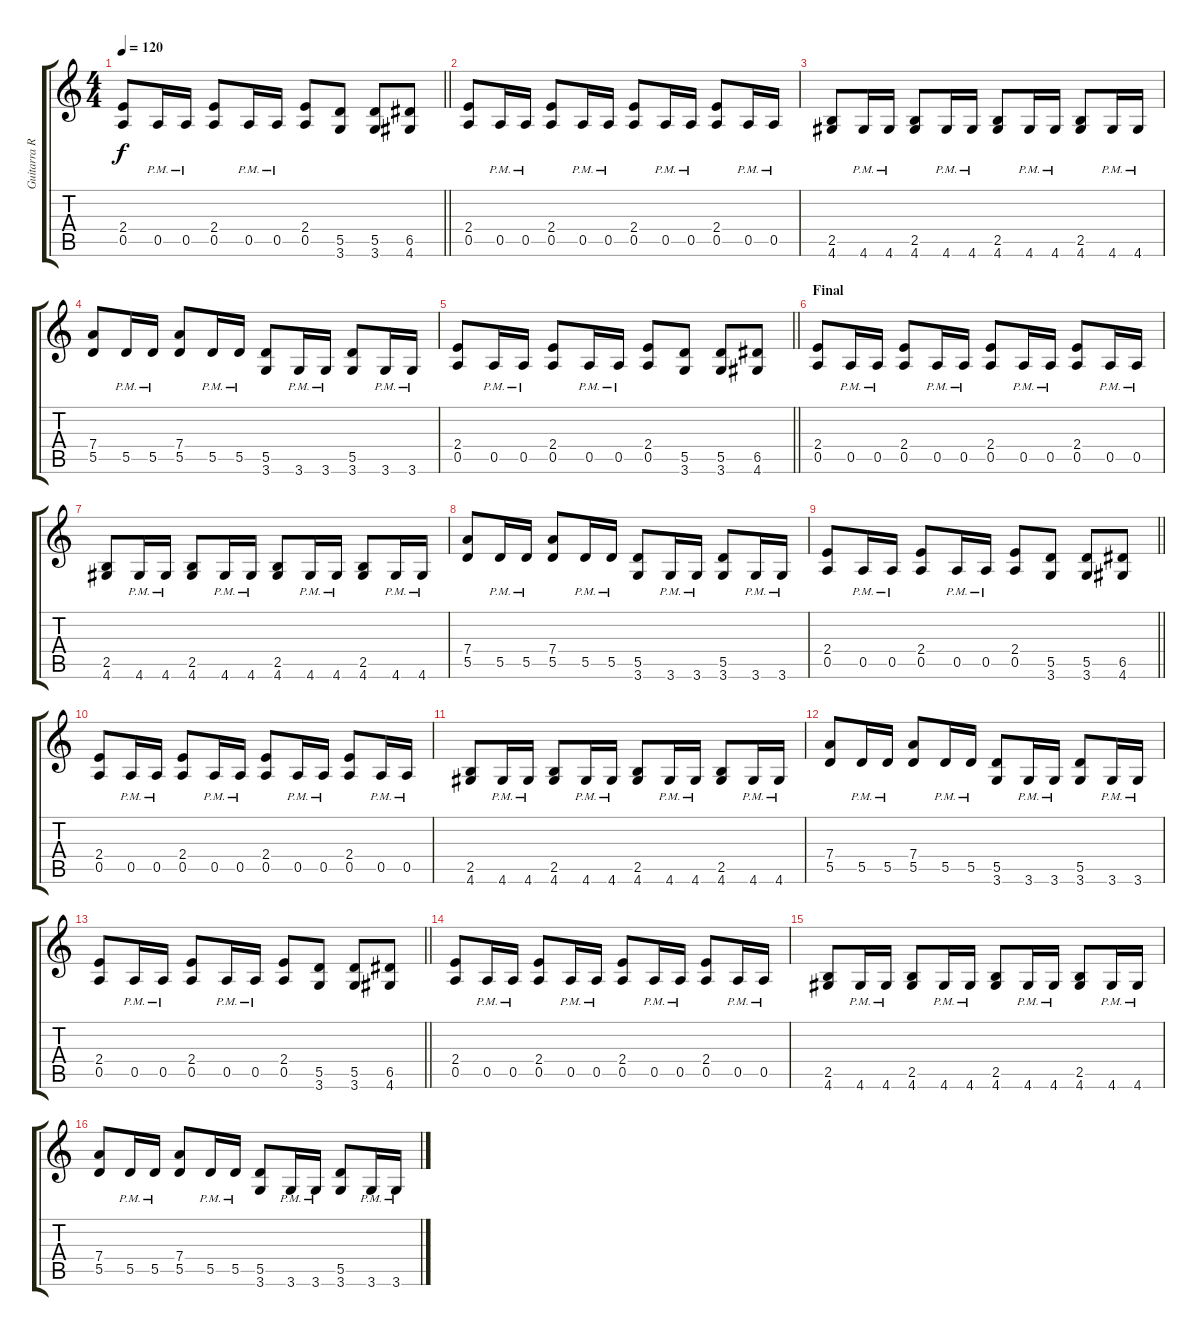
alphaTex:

\track ("Guitarra Rítmica" "Guitarra R") {instrument distortionguitar}
\staff {score tabs}
\tuning (E4 B3 G3 D3 A2 E2) {hide}
\ts (4 4)
\tempo 120
\clef g2
\barLineRight lightlight
\ks c
(2.4 0.5).8{dy f} 0.5{pm}.16 0.5{pm}.16 (2.4 0.5).8 0.5{pm}.16 0.5{pm}.16 (2.4 0.5).8 (5.5 3.6).8 (5.5 3.6).8 (6.5 4.6).8 |
(2.4 0.5).8 0.5{pm}.16 0.5{pm}.16 (2.4 0.5).8 0.5{pm}.16 0.5{pm}.16 (2.4 0.5).8 0.5{pm}.16 0.5{pm}.16 (2.4 0.5).8 0.5{pm}.16 0.5{pm}.16 |
(2.5 4.6).8 4.6{pm}.16 4.6{pm}.16 (2.5 4.6).8 4.6{pm}.16 4.6{pm}.16 (2.5 4.6).8 4.6{pm}.16 4.6{pm}.16 (2.5 4.6).8 4.6{pm}.16 4.6{pm}.16 |
(7.4 5.5).8 5.5{pm}.16 5.5{pm}.16 (7.4 5.5).8 5.5{pm}.16 5.5{pm}.16 (5.5 3.6).8 3.6{pm}.16 3.6{pm}.16 (5.5 3.6).8 3.6{pm}.16 3.6{pm}.16 |
\barLineRight lightlight
(2.4 0.5).8 0.5{pm}.16 0.5{pm}.16 (2.4 0.5).8 0.5{pm}.16 0.5{pm}.16 (2.4 0.5).8 (5.5 3.6).8 (5.5 3.6).8 (6.5 4.6).8 |
\section ("" "Final")
(2.4 0.5).8 0.5{pm}.16 0.5{pm}.16 (2.4 0.5).8 0.5{pm}.16 0.5{pm}.16 (2.4 0.5).8 0.5{pm}.16 0.5{pm}.16 (2.4 0.5).8 0.5{pm}.16 0.5{pm}.16 |
(2.5 4.6).8 4.6{pm}.16 4.6{pm}.16 (2.5 4.6).8 4.6{pm}.16 4.6{pm}.16 (2.5 4.6).8 4.6{pm}.16 4.6{pm}.16 (2.5 4.6).8 4.6{pm}.16 4.6{pm}.16 |
(7.4 5.5).8 5.5{pm}.16 5.5{pm}.16 (7.4 5.5).8 5.5{pm}.16 5.5{pm}.16 (5.5 3.6).8 3.6{pm}.16 3.6{pm}.16 (5.5 3.6).8 3.6{pm}.16 3.6{pm}.16 |
\barLineRight lightlight
(2.4 0.5).8 0.5{pm}.16 0.5{pm}.16 (2.4 0.5).8 0.5{pm}.16 0.5{pm}.16 (2.4 0.5).8 (5.5 3.6).8 (5.5 3.6).8 (6.5 4.6).8 |
(2.4 0.5).8 0.5{pm}.16 0.5{pm}.16 (2.4 0.5).8 0.5{pm}.16 0.5{pm}.16 (2.4 0.5).8 0.5{pm}.16 0.5{pm}.16 (2.4 0.5).8 0.5{pm}.16 0.5{pm}.16 |
(2.5 4.6).8 4.6{pm}.16 4.6{pm}.16 (2.5 4.6).8 4.6{pm}.16 4.6{pm}.16 (2.5 4.6).8 4.6{pm}.16 4.6{pm}.16 (2.5 4.6).8 4.6{pm}.16 4.6{pm}.16 |
(7.4 5.5).8 5.5{pm}.16 5.5{pm}.16 (7.4 5.5).8 5.5{pm}.16 5.5{pm}.16 (5.5 3.6).8 3.6{pm}.16 3.6{pm}.16 (5.5 3.6).8 3.6{pm}.16 3.6{pm}.16 |
\barLineRight lightlight
(2.4 0.5).8 0.5{pm}.16 0.5{pm}.16 (2.4 0.5).8 0.5{pm}.16 0.5{pm}.16 (2.4 0.5).8 (5.5 3.6).8 (5.5 3.6).8 (6.5 4.6).8 |
(2.4 0.5).8 0.5{pm}.16 0.5{pm}.16 (2.4 0.5).8 0.5{pm}.16 0.5{pm}.16 (2.4 0.5).8 0.5{pm}.16 0.5{pm}.16 (2.4 0.5).8 0.5{pm}.16 0.5{pm}.16 |
(2.5 4.6).8 4.6{pm}.16 4.6{pm}.16 (2.5 4.6).8 4.6{pm}.16 4.6{pm}.16 (2.5 4.6).8 4.6{pm}.16 4.6{pm}.16 (2.5 4.6).8 4.6{pm}.16 4.6{pm}.16 |
(7.4 5.5).8 5.5{pm}.16 5.5{pm}.16 (7.4 5.5).8 5.5{pm}.16 5.5{pm}.16 (5.5 3.6).8 3.6{pm}.16 3.6{pm}.16 (5.5 3.6).8 3.6{pm}.16 3.6{pm}.16
